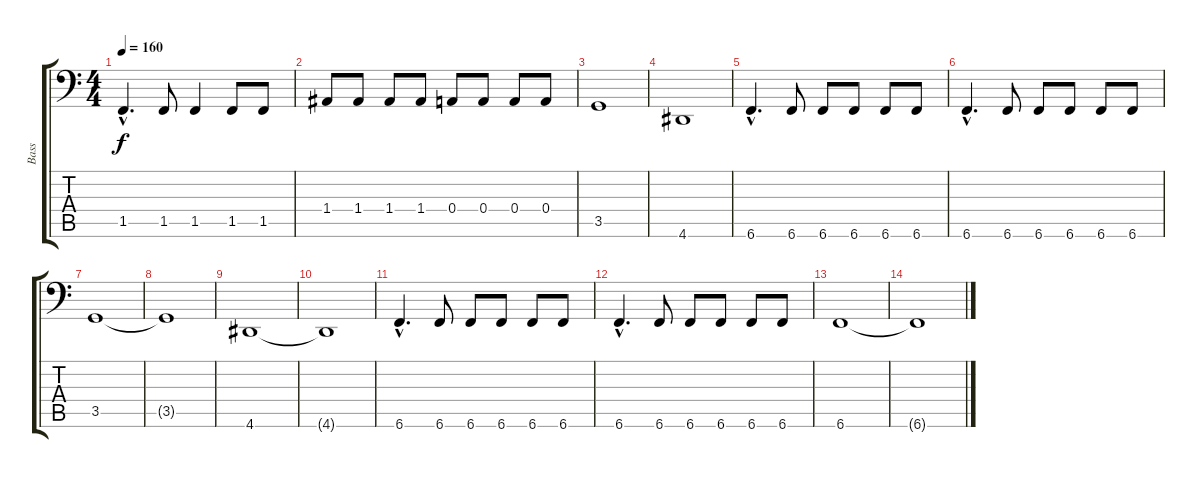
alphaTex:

\track ("Bass" "Bass") {instrument electricbassfinger}
\staff {score tabs}
\tuning (C3 G2 D2 A1 E1 B0) {hide}
\ts (4 4)
\tempo 160
\clef f4
\ks c
1.5{hac}.4{d dy f} 1.5.8 1.5.4 1.5.8 1.5.8 |
1.4.8 1.4.8 1.4.8 1.4.8 0.4.8 0.4.8 0.4.8 0.4.8 |
3.5.1 |
4.6.1 |
6.6{hac}.4{d} 6.6.8 6.6.8 6.6.8 6.6.8 6.6.8 |
6.6{hac}.4{d} 6.6.8 6.6.8 6.6.8 6.6.8 6.6.8 |
\section ("" " ")
3.5.1 |
3.5{t}.1 |
4.6.1 |
4.6{t}.1 |
6.6{hac}.4{d} 6.6.8 6.6.8 6.6.8 6.6.8 6.6.8 |
6.6{hac}.4{d} 6.6.8 6.6.8 6.6.8 6.6.8 6.6.8 |
6.6.1 |
6.6{t}.1
